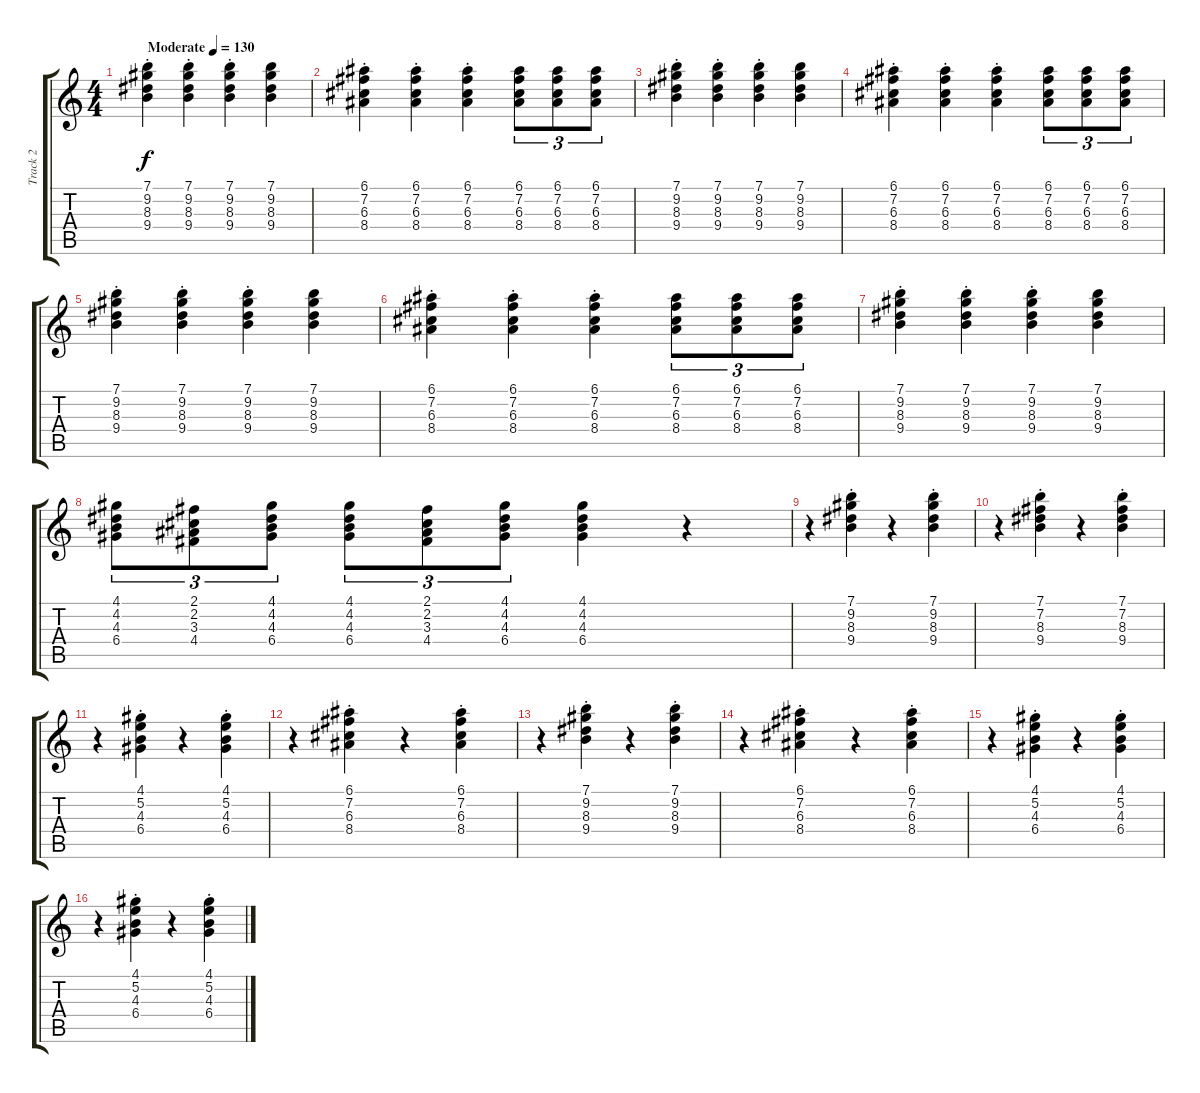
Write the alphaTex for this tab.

\track ("Track 2" "Track 2") {instrument acousticguitarsteel}
\staff {score tabs}
\tuning (E4 B3 G3 D3 A2 E2) {hide}
\ts (4 4)
\tempo (130 "Moderate")
\clef g2
\ks c
(7.1{st} 9.2{st} 8.3{st} 9.4{st}).4{dy f instrument acousticguitarsteel} (7.1{st} 9.2{st} 8.3{st} 9.4{st}).4 (7.1{st} 9.2{st} 8.3{st} 9.4{st}).4 (7.1 9.2 8.3 9.4).4 |
(6.1{st} 7.2{st} 6.3{st} 8.4{st}).4 (6.1{st} 7.2{st} 6.3{st} 8.4{st}).4 (6.1{st} 7.2{st} 6.3{st} 8.4{st}).4 (6.1 7.2 6.3 8.4).8{tu (3 2)} (6.1 7.2 6.3 8.4).8{tu (3 2)} (6.1 7.2 6.3 8.4).8{tu (3 2)} |
(7.1{st} 9.2{st} 8.3{st} 9.4{st}).4 (7.1{st} 9.2{st} 8.3{st} 9.4{st}).4 (7.1{st} 9.2{st} 8.3{st} 9.4{st}).4 (7.1 9.2 8.3 9.4).4 |
(6.1{st} 7.2{st} 6.3{st} 8.4{st}).4 (6.1{st} 7.2{st} 6.3{st} 8.4{st}).4 (6.1{st} 7.2{st} 6.3{st} 8.4{st}).4 (6.1 7.2 6.3 8.4).8{tu (3 2)} (6.1 7.2 6.3 8.4).8{tu (3 2)} (6.1 7.2 6.3 8.4).8{tu (3 2)} |
(7.1{st} 9.2{st} 8.3{st} 9.4{st}).4 (7.1{st} 9.2{st} 8.3{st} 9.4{st}).4 (7.1{st} 9.2{st} 8.3{st} 9.4{st}).4 (7.1 9.2 8.3 9.4).4 |
(6.1{st} 7.2{st} 6.3{st} 8.4{st}).4 (6.1{st} 7.2{st} 6.3{st} 8.4{st}).4 (6.1{st} 7.2{st} 6.3{st} 8.4{st}).4 (6.1 7.2 6.3 8.4).8{tu (3 2)} (6.1 7.2 6.3 8.4).8{tu (3 2)} (6.1 7.2 6.3 8.4).8{tu (3 2)} |
(7.1{st} 9.2{st} 8.3{st} 9.4{st}).4 (7.1{st} 9.2{st} 8.3{st} 9.4{st}).4 (7.1{st} 9.2{st} 8.3{st} 9.4{st}).4 (7.1 9.2 8.3 9.4).4 |
(4.1 4.2 4.3 6.4).8{tu (3 2)} (2.1 2.2 3.3 4.4).8{tu (3 2)} (4.1 4.2 4.3 6.4).8{tu (3 2)} (4.1 4.2 4.3 6.4).8{tu (3 2)} (2.1 2.2 3.3 4.4).8{tu (3 2)} (4.1 4.2 4.3 6.4).8{tu (3 2)} (4.1 4.2 4.3 6.4).4 r.4 |
r.4 (7.1{st} 9.2{st} 8.3{st} 9.4{st}).4 r.4 (7.1{st} 9.2{st} 8.3{st} 9.4{st}).4 |
r.4 (7.1{st} 7.2{st} 8.3{st} 9.4{st}).4 r.4 (7.1{st} 7.2{st} 8.3{st} 9.4{st}).4 |
r.4 (4.1{st} 5.2{st} 4.3{st} 6.4{st}).4 r.4 (4.1{st} 5.2{st} 4.3{st} 6.4{st}).4 |
r.4 (6.1{st} 7.2{st} 6.3{st} 8.4{st}).4 r.4 (6.1{st} 7.2{st} 6.3{st} 8.4{st}).4 |
r.4 (7.1{st} 9.2{st} 8.3{st} 9.4{st}).4 r.4 (7.1{st} 9.2{st} 8.3{st} 9.4{st}).4 |
r.4 (6.1{st} 7.2{st} 6.3{st} 8.4{st}).4 r.4 (6.1{st} 7.2{st} 6.3{st} 8.4{st}).4 |
r.4 (4.1{st} 5.2{st} 4.3{st} 6.4{st}).4 r.4 (4.1{st} 5.2{st} 4.3{st} 6.4{st}).4 |
r.4 (4.1{st} 5.2{st} 4.3{st} 6.4{st}).4 r.4 (4.1{st} 5.2{st} 4.3{st} 6.4{st}).4
